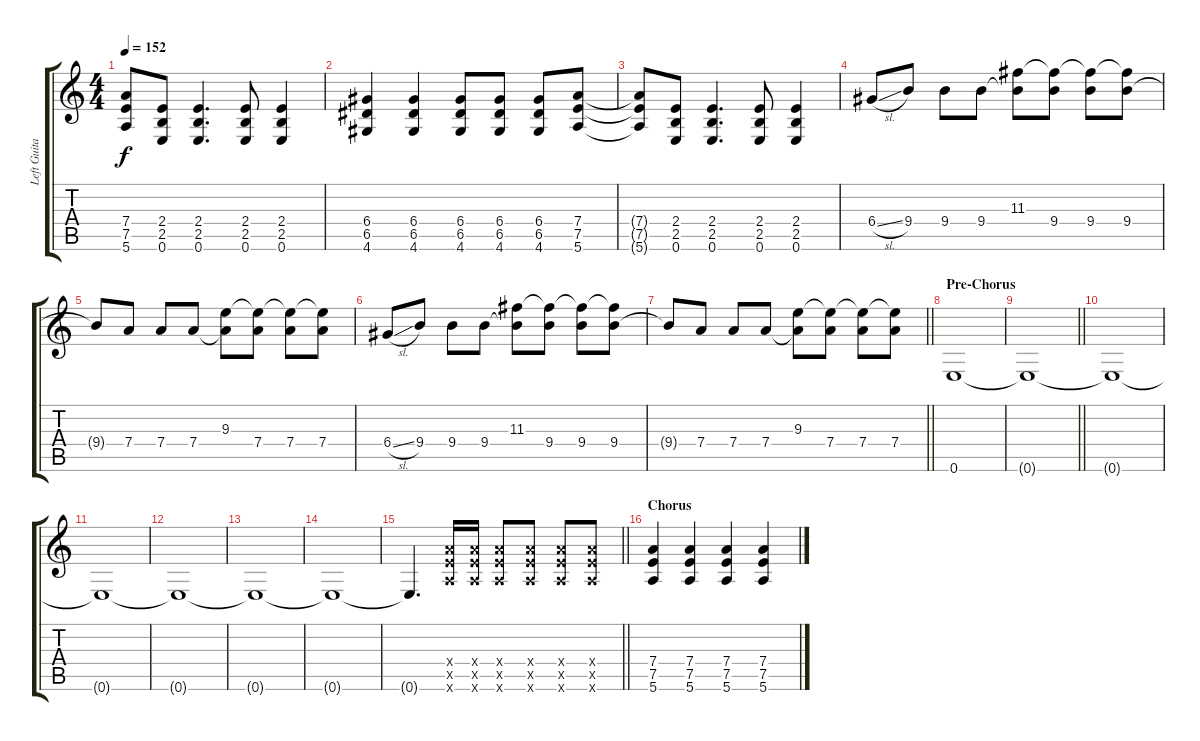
\track ("Left Guitar" "Left Guita") {instrument overdrivenguitar}
\staff {score tabs}
\tuning (E4 B3 G3 D3 A2 E2) {hide}
\ts (4 4)
\tempo 152
\clef g2
\ks c
(7.4{t} 7.5{t} 5.6{t}).8{dy f} (2.4 2.5 0.6).8 (2.4 2.5 0.6).4{d} (2.4 2.5 0.6).8 (2.4 2.5 0.6).4 |
(6.4 6.5 4.6).4 (6.4 6.5 4.6).4 (6.4 6.5 4.6).8 (6.4 6.5 4.6).8 (6.4 6.5 4.6).8 (7.4 7.5 5.6).8 |
(7.4{t} 7.5{t} 5.6{t}).8 (2.4 2.5 0.6).8 (2.4 2.5 0.6).4{d} (2.4 2.5 0.6).8 (2.4 2.5 0.6).4 |
6.4{sl}.8 9.4.8 9.4.8 9.4.8 (11.3 9.4{t}).8 (11.3{t} 9.4).8 (11.3{t} 9.4).8 (11.3{t} 9.4).8 |
9.4{t}.8 7.4.8 7.4.8 7.4.8 (9.3 7.4{t}).8 (9.3{t} 7.4).8 (9.3{t} 7.4).8 (9.3{t} 7.4).8 |
6.4{sl}.8 9.4.8 9.4.8 9.4.8 (11.3 9.4{t}).8 (11.3{t} 9.4).8 (11.3{t} 9.4).8 (11.3{t} 9.4).8 |
\barLineRight lightlight
9.4{t}.8 7.4.8 7.4.8 7.4.8 (9.3 7.4{t}).8 (9.3{t} 7.4).8 (9.3{t} 7.4).8 (9.3{t} 7.4).8 |
\section ("" "Pre-Chorus")
0.6.1 |
\barLineRight lightlight
0.6{t}.1 |
0.6{t}.1 |
0.6{t}.1 |
0.6{t}.1 |
0.6{t}.1 |
0.6{t}.1 |
\barLineRight lightlight
0.6{t}.4{d} (7.4{x} 7.5{x} 5.6{x}).16 (7.4{x} 7.5{x} 5.6{x}).16 (7.4{x} 7.5{x} 5.6{x}).8 (7.4{x} 7.5{x} 5.6{x}).8 (7.4{x} 7.5{x} 5.6{x}).8 (7.4{x} 7.5{x} 5.6{x}).8 |
\section ("" "Chorus")
(7.4 7.5 5.6).4 (7.4 7.5 5.6).4 (7.4 7.5 5.6).4 (7.4 7.5 5.6).4
